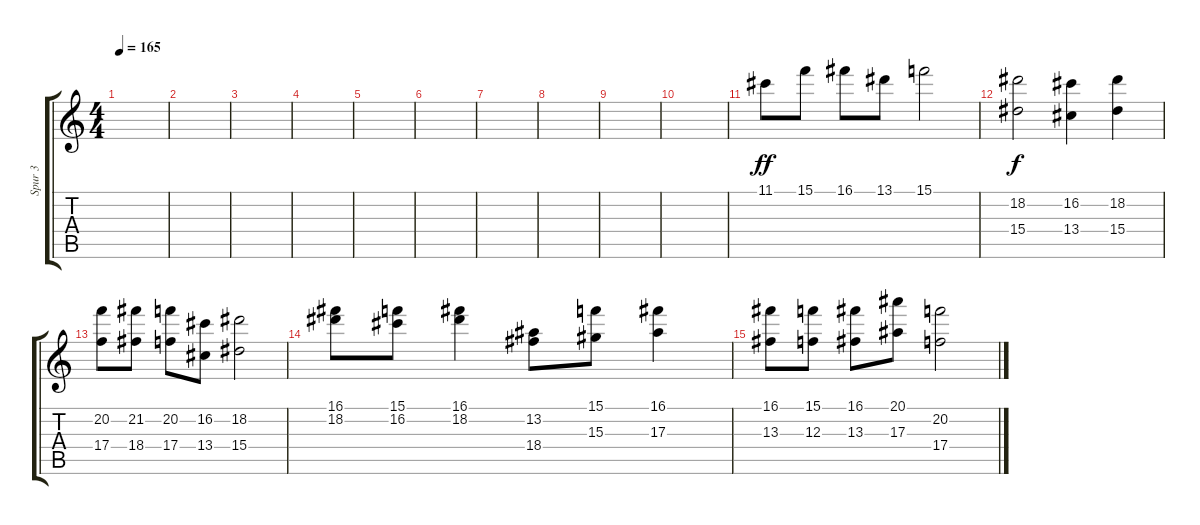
\track ("Spur 3" "Spur 3") {instrument acousticguitarsteel}
\staff {score tabs}
\tuning (D4 A3 F3 C3 G2 D2) {hide}
\ts (4 4)
\tempo 165
\clef g2
\ks c
|
|
|
|
|
|
|
|
|
|
11.1.8{dy ff instrument flute} 15.1.8 16.1.8 13.1.8 15.1.2 |
(18.2 15.4).2{dy f instrument piccolo} (16.2 13.4).4 (18.2 15.4).4 |
(20.2 17.4).8 (21.2 18.4).8 (20.2 17.4).8 (16.2 13.4).8 (18.2 15.4).2 |
(16.1 18.2).8 (15.1 16.2).8 (16.1 18.2).4 (13.2 18.4).8 (15.1 15.3).8 (16.1 17.3).4 |
(16.1 13.3).8 (15.1 12.3).8 (16.1 13.3).8 (20.1 17.3).8 (20.2 17.4).2
